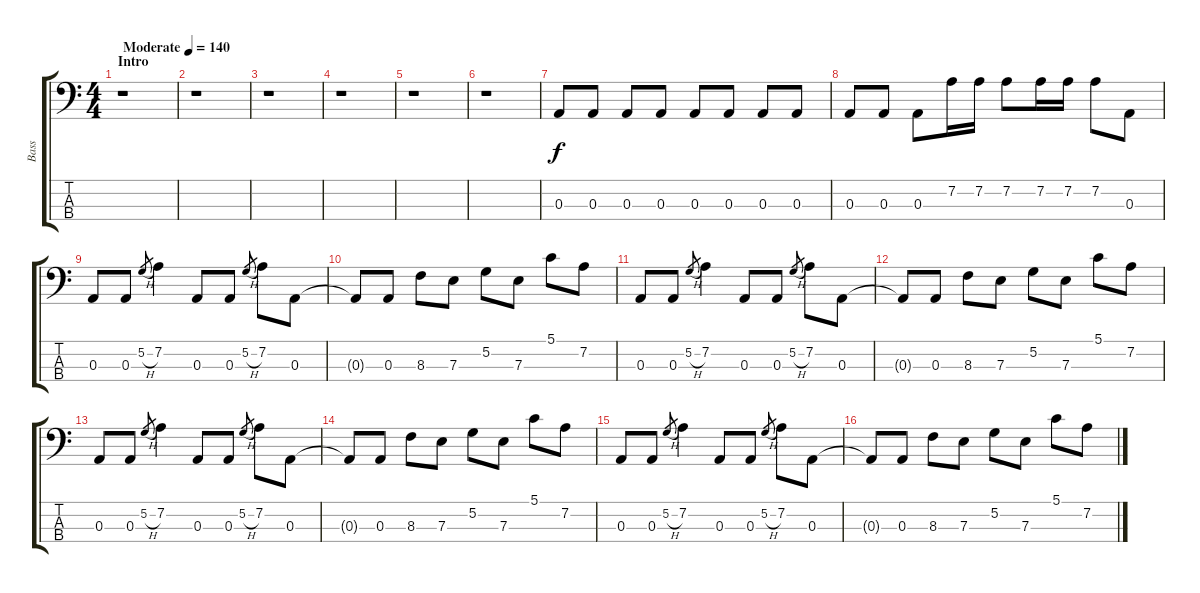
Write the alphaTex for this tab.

\track ("Bass" "Bass") {instrument electricbasspick}
\staff {score tabs}
\tuning (G2 D2 A1 E1) {hide}
\ts (4 4)
\section ("" "Intro")
\tempo (140 "Moderate")
\clef f4
\ks c
r.1{dy f instrument electricbasspick} |
r.1 |
r.1 |
r.1 |
r.1 |
r.1 |
0.3.8 0.3.8 0.3.8 0.3.8 0.3.8 0.3.8 0.3.8 0.3.8 |
0.3.8 0.3.8 0.3.8 7.2.16 7.2.16 7.2.8 7.2.16 7.2.16 7.2.8 0.3.8 |
0.3.8 0.3.8 5.2{h}.8{gr} 7.2.4 0.3.8 0.3.8 5.2{h}.8{gr} 7.2.8 0.3.8 |
0.3{t}.8 0.3.8 8.3.8 7.3.8 5.2.8 7.3.8 5.1.8 7.2.8 |
0.3.8 0.3.8 5.2{h}.8{gr} 7.2.4 0.3.8 0.3.8 5.2{h}.8{gr} 7.2.8 0.3.8 |
0.3{t}.8 0.3.8 8.3.8 7.3.8 5.2.8 7.3.8 5.1.8 7.2.8 |
0.3.8 0.3.8 5.2{h}.8{gr} 7.2.4 0.3.8 0.3.8 5.2{h}.8{gr} 7.2.8 0.3.8 |
0.3{t}.8 0.3.8 8.3.8 7.3.8 5.2.8 7.3.8 5.1.8 7.2.8 |
0.3.8 0.3.8 5.2{h}.8{gr} 7.2.4 0.3.8 0.3.8 5.2{h}.8{gr} 7.2.8 0.3.8 |
0.3{t}.8 0.3.8 8.3.8 7.3.8 5.2.8 7.3.8 5.1.8 7.2.8
